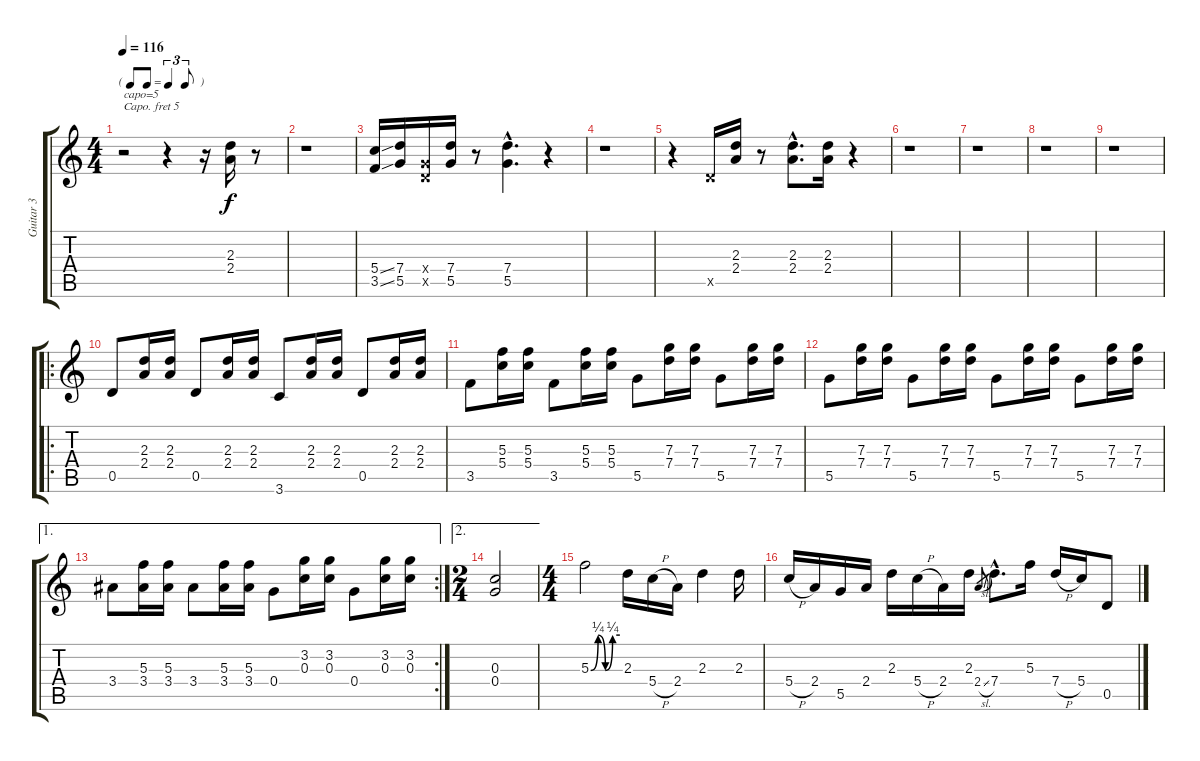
\track ("Guitar 3" "Guitar 3") {instrument electricguitarclean}
\staff {score tabs}
\capo 5
\tuning (E4 B3 G3 D3 A2 E2) {hide}
\ts (4 4)
\tf triplet8th
\tempo 116
\clef g2
\ks c
r.2{txt "capo=5" dy f} r.4 r.16{instrument distortionguitar} (2.3 2.4).16 r.8 |
r.1 |
(5.4{ss} 3.5{ss}).16 (7.4 5.5).16 (0.4{x} 0.5{x}).16 (7.4 5.5).16 r.8 (7.4{hac} 5.5{hac}).4{d} r.4 |
r.1 |
r.4 0.5{x}.16 (2.3 2.4).16 r.8 (2.3{hac} 2.4{hac}).8{d} (2.3 2.4).16 r.4 |
r.1 |
r.1 |
r.1 |
r.1 |
\ro
0.5.8{volume 9 instrument electricguitarclean} (2.3 2.4).16 (2.3 2.4).16 0.5.8 (2.3 2.4).16 (2.3 2.4).16 3.6.8 (2.3 2.4).16 (2.3 2.4).16 0.5.8 (2.3 2.4).16 (2.3 2.4).16 |
3.5.8 (5.3 5.4).16 (5.3 5.4).16 3.5.8 (5.3 5.4).16 (5.3 5.4).16 5.5.8 (7.3 7.4).16 (7.3 7.4).16 5.5.8 (7.3 7.4).16 (7.3 7.4).16 |
5.5.8 (7.3 7.4).16 (7.3 7.4).16 5.5.8 (7.3 7.4).16 (7.3 7.4).16 5.5.8 (7.3 7.4).16 (7.3 7.4).16 5.5.8 (7.3 7.4).16 (7.3 7.4).16 |
\ae 1
\rc 2
3.4.8 (5.3 3.4).16 (5.3 3.4).16 3.4.8 (5.3 3.4).16 (5.3 3.4).16 0.4.8 (3.2 0.3).16 (3.2 0.3).16 0.4.8 (3.2 0.3).16 (3.2 0.3).16 |
\ae 2
\ts (2 4)
(0.3 0.4).2 |
\ts (4 4)
5.3{be (custom 0 0 15 1 30 0 45 1 60 1)}.2{volume 13 instrument distortionguitar} 2.3.16 5.4{h}.16 2.4.16 2.3.4 2.3.16 |
5.4{h}.16 2.4.16 5.5.16 2.4.16 2.3.16 5.4{h}.16 2.4.16 2.3.16 2.4{sl}.8{gr} 7.4{hac}.8{d} 5.3.16 7.4{h}.16 5.4.16 0.5.8
